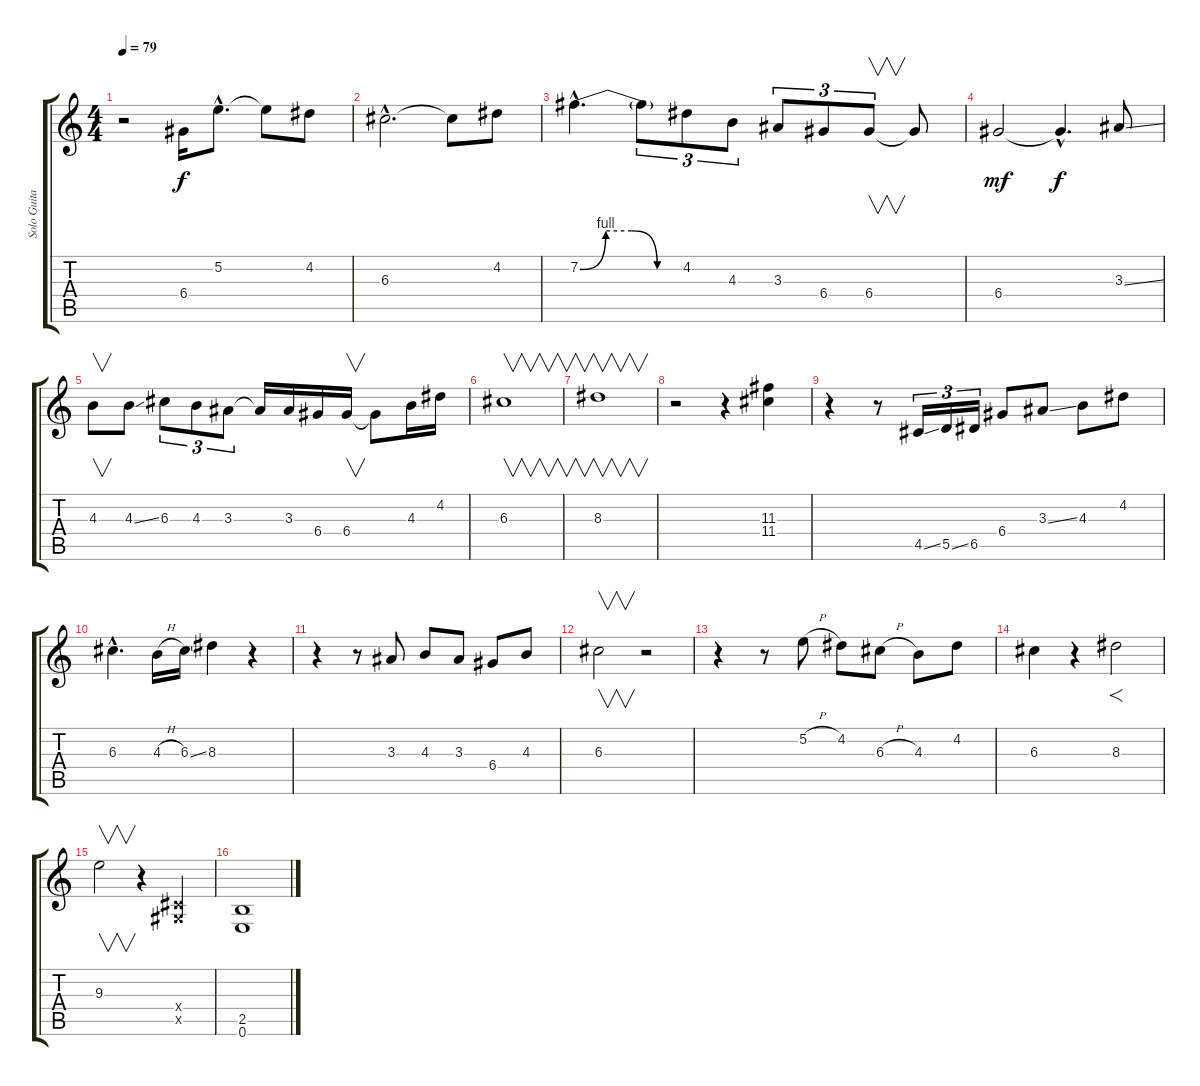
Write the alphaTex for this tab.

\track ("Solo Guitar" "Solo Guita") {instrument distortionguitar}
\staff {score tabs}
\tuning (E4 B3 G3 D3 A2 E2) {hide}
\ts (4 4)
\tempo 79
\clef g2
\ks c
r.2{dy f} 6.4.16 5.2{hac}.8{d} 5.2{t}.8 4.2.8 |
6.3{hac}.2{d} 6.3{t}.8 4.2.8 |
7.2{be (custom 0 0 15 4 30 4 45 0 60 0) hac}.4{d} 7.2{t}.8{tu (3 2)} 4.2.8{tu (3 2)} 4.3.8{tu (3 2)} 3.3.8{tu (3 2)} 6.4.8{tu (3 2)} 6.4.8{v tu (3 2)} 6.4{t}.8 |
6.4.2{dy mf} 6.4{hac t}.4{d dy f} 3.3{ss}.8 |
4.3.8{v} 4.3{ss}.8 6.3.8{tu (3 2)} 4.3.8{tu (3 2)} 3.3.8{tu (3 2)} 3.3{t}.16 3.3.16 6.4.16 6.4.16{v} 6.4{t}.8 4.3.16 4.2.16 |
6.3.1{v} |
8.3.1{v} |
r.2 r.4 (11.3 11.4).4 |
r.4 r.8 4.5{ss}.16{tu (3 2)} 5.5{ss}.16{tu (3 2)} 6.5.16{tu (3 2)} 6.4.8 3.3{ss}.8 4.3.8 4.2.8 |
6.3{hac}.4{d} 4.3{h}.16 6.3{ss}.16 8.3.4 r.4 |
r.4 r.8 3.3.8 4.3.8 3.3.8 6.4.8 4.3.8 |
6.3.2{v} r.2 |
r.4 r.8 5.2{h}.8 4.2.8 6.3{h}.8 4.3.8 4.2.8 |
6.3.4 r.4 8.3.2{f} |
9.3.2{v} r.4 (-1.4{x} -1.5{x}).4 |
(2.5 0.6).1
